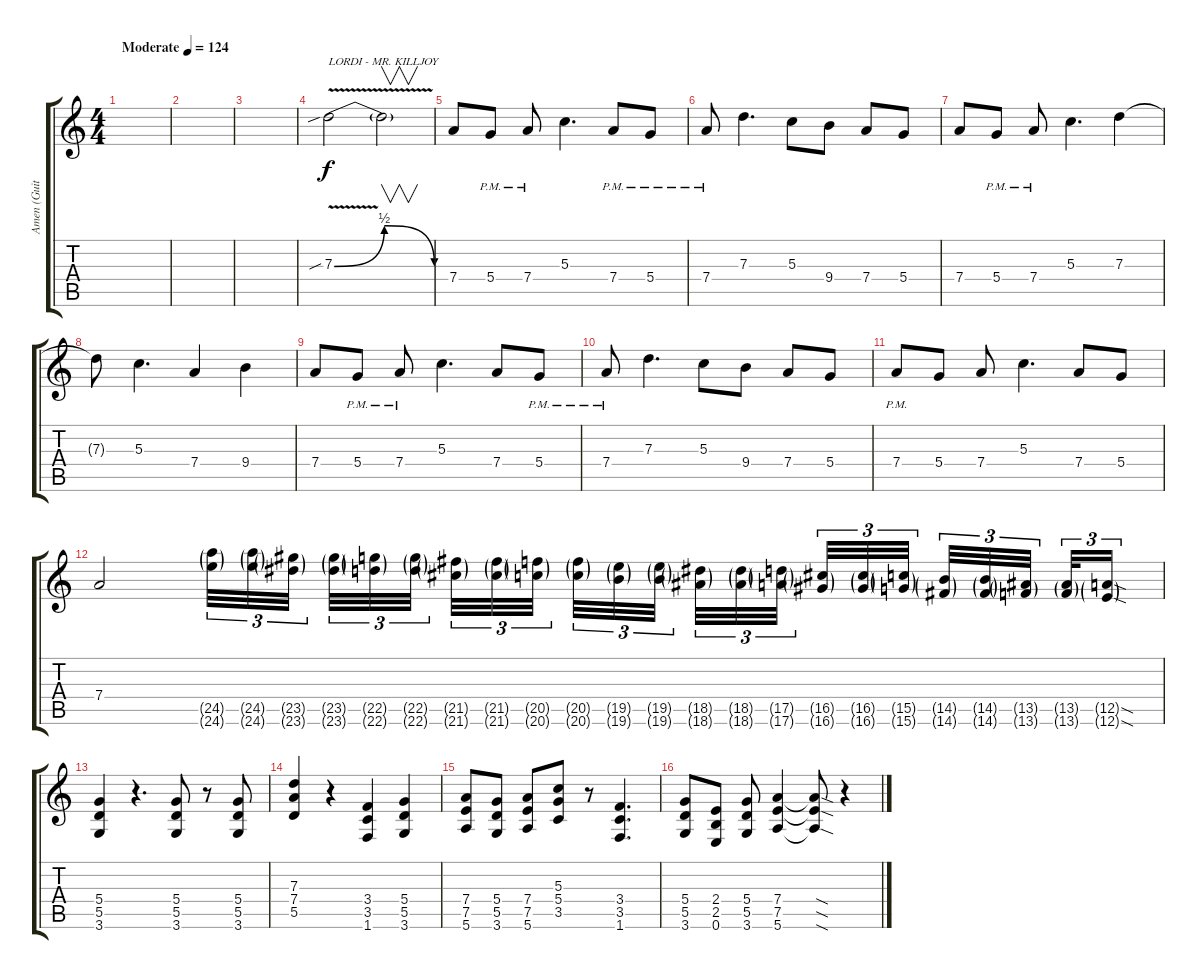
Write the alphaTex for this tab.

\track ("Amen (Guitar)" "Amen (Guit") {instrument distortionguitar}
\staff {score tabs}
\tuning (E4 B3 G3 D3 A2 E2) {hide}
\ts (4 4)
\tempo (124 "Moderate")
\clef g2
\ks c
|
|
|
7.3{be (bendrelease 0 0 10 2 35 2 60 0) v sib}.2{txt "LORDI - MR. KILLJOY"} 7.3{t}.2{v} |
7.4.8 5.4{pm}.8 7.4{pm}.8 5.3.4{d} 7.4{pm}.8 5.4{pm}.8 |
7.4{pm}.8 7.3.4{d} 5.3.8 9.4.8 7.4.8 5.4.8 |
7.4.8 5.4{pm}.8 7.4{pm}.8 5.3.4{d} 7.3.4 |
7.3{t}.8 5.3.4{d} 7.4.4 9.4.4 |
7.4.8 5.4{pm}.8 7.4{pm}.8 5.3.4{d} 7.4.8 5.4{pm}.8 |
7.4{pm}.8 7.3.4{d} 5.3.8 9.4.8 7.4.8 5.4.8 |
7.4{pm}.8 5.4.8 7.4.8 5.3.4{d} 7.4.8 5.4.8 |
7.4.2 (24.5{g} 24.6{g}).32{tu (3 2) instrument guitarharmonics} (24.5{g} 24.6{g}).32{tu (3 2)} (23.5{g} 23.6{g}).32{tu (3 2) beam splitsecondary} (23.5{g} 23.6{g}).32{tu (3 2)} (22.5{g} 22.6{g}).32{tu (3 2)} (22.5{g} 22.6{g}).32{tu (3 2) beam splitsecondary} (21.5{g} 21.6{g}).32{tu (3 2)} (21.5{g} 21.6{g}).32{tu (3 2)} (20.5{g} 20.6{g}).32{tu (3 2) beam splitsecondary} (20.5{g} 20.6{g}).32{tu (3 2)} (19.5{g} 19.6{g}).32{tu (3 2)} (19.5{g} 19.6{g}).32{tu (3 2)} (18.5{g} 18.6{g}).32{tu (3 2)} (18.5{g} 18.6{g}).32{tu (3 2)} (17.5{g} 17.6{g}).32{tu (3 2) beam splitsecondary} (16.5{g} 16.6{g}).32{tu (3 2)} (16.5{g} 16.6{g}).32{tu (3 2)} (15.5{g} 15.6{g}).32{tu (3 2) beam splitsecondary} (14.5{g} 14.6{g}).32{tu (3 2)} (14.5{g} 14.6{g}).32{tu (3 2)} (13.5{g} 13.6{g}).32{tu (3 2) beam splitsecondary} (13.5{g} 13.6{g}).32{tu (3 2)} (12.5{sod g} 12.6{sod g}).16{tu (3 2)} |
(5.4 5.5 3.6).4{instrument distortionguitar} r.4{d} (5.4 5.5 3.6).8 r.8 (5.4 5.5 3.6).8 |
(7.3 7.4 5.5).4 r.4 (3.4 3.5 1.6).4 (5.4 5.5 3.6).4 |
(7.4 7.5 5.6).8 (5.4 5.5 3.6).8 (7.4 7.5 5.6).8 (5.3 5.4 3.5).8 r.8 (3.4 3.5 1.6).4{d} |
(5.4 5.5 3.6).8 (2.4 2.5 0.6).8 (5.4 5.5 3.6).8 (7.4 7.5 5.6).4 (7.4{sod t} 7.5{sod t} 5.6{sod t}).8 r.4
